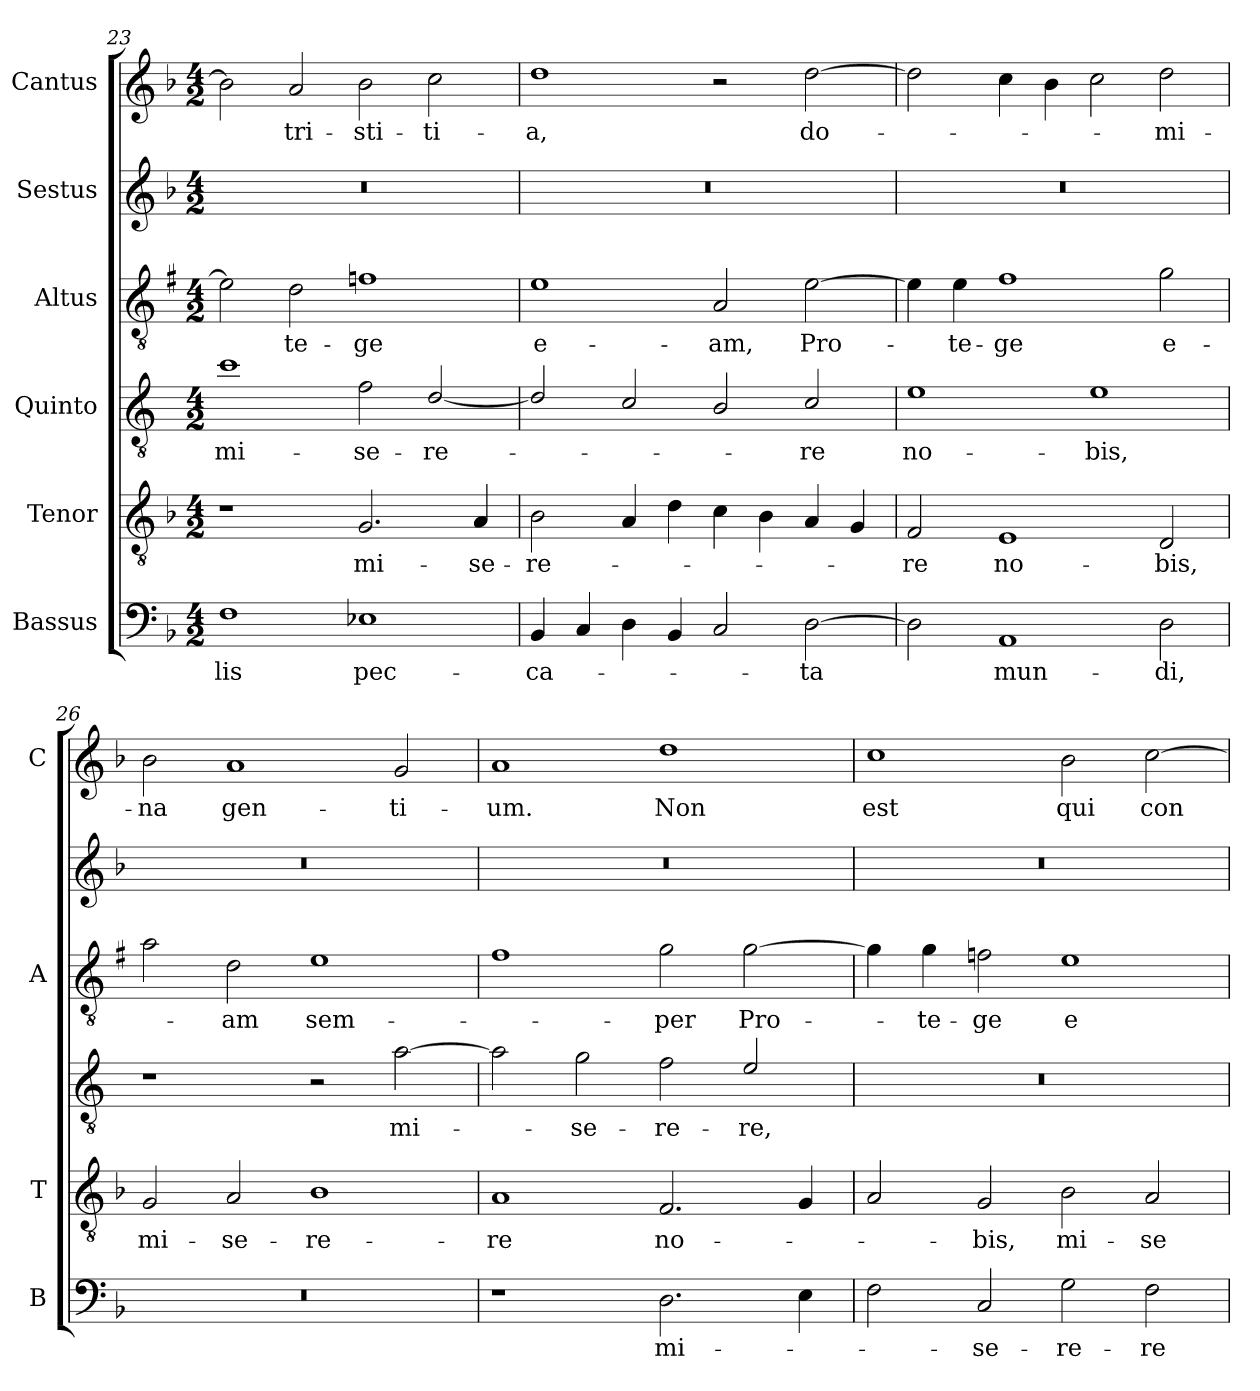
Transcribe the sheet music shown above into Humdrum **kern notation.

**kern	**text	**kern	**text	**kern	**text	**kern	**text	**kern	**kern	**text
*part6	*part6	*part5	*part5	*part4	*part4	*part3	*part3	*part2	*part1	*part1
*staff6	*staff6	*staff5	*staff5	*staff4	*staff4	*staff3	*staff3	*staff2	*staff1	*staff1
*I"Bassus	*	*I"Tenor	*	*I"Quinto	*	*I"Altus	*	*I"Sestus	*I"Cantus	*
*I'B	*	*I'T	*	*	*	*I'A	*	*	*I'C	*
*clefF4	*	*clefGv2	*	*clefGv2	*	*clefGv2	*	*clefG2	*clefG2	*
*	*	*	*	*ITrd4c7	*	*ITrd1c2	*	*	*	*
*k[b-]	*	*k[b-]	*	*k[b-]	*	*k[b-]	*	*k[b-]	*k[b-]	*
*F:	*	*F:	*	*F:	*	*F:	*	*F:	*F:	*
*M4/2	*	*M4/2	*	*M4/2	*	*M4/2	*	*M4/2	*M4/2	*
=23	=23	=23	=23	=23	=23	=23	=23	=23	=23	=23
!	!LO:LY:b	!	!	!	!LO:LY:b	!	!	!	!	!
1F	-lis	1r	.	1f	mi-	2d\]	.	0r	2b-\]	.
!	!	!	!	!	!	!	!LO:LY:b	!	!	!LO:LY:b
.	.	.	.	.	.	2c\	-te-	.	2a/	tri-
!	!LO:LY:b	!	!LO:LY:b	!	!LO:LY:b	!	!LO:LY:b	!	!	!LO:LY:b
1E-X	pec-	2.G/	mi-	2B-\	-se-	1e-X	-ge	.	2b-\	-sti-
!	!	!	!	!	!LO:LY:b	!	!	!	!	!LO:LY:b
.	.	.	.	[2G/	-re-	.	.	.	2cc\	-ti-
!	!	!	!LO:LY:b	!	!	!	!	!	!	!
.	.	4A/	-se-	.	.	.	.	.	.	.
!!LO:LB:g=z
=24	=24	=24	=24	=24	=24	=24	=24	=24	=24	=24
!	!LO:LY:b	!	!LO:LY:b	!	!	!	!LO:LY:b	!	!	!LO:LY:b
4BB-/	-ca-	2B-\	-re-	2G/]	.	1d	e-	0r	1dd	-a,
4C/	.	.	.	.	.	.	.	.	.	.
4D\	.	4A/	.	2F/	.	.	.	.	.	.
4BB-/	.	4d\	.	.	.	.	.	.	.	.
!	!	!	!	!	!	!	!LO:LY:b	!	!	!
2C/	.	4c\	.	2E/	.	2G/	-am,	.	2r	.
.	.	4B-\	.	.	.	.	.	.	.	.
!	!LO:LY:b	!	!	!	!LO:LY:b	!	!LO:LY:b	!	!	!LO:LY:b
[2D\	-ta	4A/	.	2F/	-re	[2d\	Pro-	.	[2dd\	do-
.	.	4G/	.	.	.	.	.	.	.	.
=25	=25	=25	=25	=25	=25	=25	=25	=25	=25	=25
!	!	!	!LO:LY:b	!	!LO:LY:b	!	!	!	!	!
2D\]	.	2F/	-re	1A	no-	4d\]	.	0r	2dd\]	.
!	!	!	!	!	!	!	!LO:LY:b	!	!	!
.	.	.	.	.	.	4d\	-te-	.	.	.
!	!LO:LY:b	!	!LO:LY:b	!	!	!	!LO:LY:b	!	!	!
1AA	mun-	1E	no-	.	.	1e	-ge	.	4cc\	.
.	.	.	.	.	.	.	.	.	4b-\	.
!	!	!	!	!	!LO:LY:b	!	!	!	!	!
.	.	.	.	1A	-bis,	.	.	.	2cc\	.
!	!LO:LY:b	!	!LO:LY:b	!	!	!	!LO:LY:b	!	!	!LO:LY:b
2D\	-di,	2D/	-bis,	.	.	2f\	e-	.	2dd\	-mi-
=26	=26	=26	=26	=26	=26	=26	=26	=26	=26	=26
!	!	!	!LO:LY:b	!	!	!	!	!	!	!LO:LY:b
0r	.	2G/	mi-	1r	.	2g\	.	0r	2b-\	-na
!	!	!	!LO:LY:b	!	!	!	!LO:LY:b	!	!	!LO:LY:b
.	.	2A/	-se-	.	.	2c\	-am	.	1a	gen-
!	!	!	!LO:LY:b	!	!	!	!LO:LY:b	!	!	!
.	.	1B-	-re-	2r	.	1d	sem-	.	.	.
!	!	!	!	!	!LO:LY:b	!	!	!	!	!LO:LY:b
.	.	.	.	[2d\	mi-	.	.	.	2g/	-ti-
=27	=27	=27	=27	=27	=27	=27	=27	=27	=27	=27
!	!	!	!LO:LY:b	!	!	!	!	!	!	!LO:LY:b
1r	.	1A	-re	2d\]	.	1e	.	0r	1a	-um.
!	!	!	!	!	!LO:LY:b	!	!	!	!	!
.	.	.	.	2c\	-se-	.	.	.	.	.
!	!LO:LY:b	!	!LO:LY:b	!	!LO:LY:b	!	!LO:LY:b	!	!	!LO:LY:b
2.D\	mi-	2.F/	no-	2B-\	-re-	2f\	-per	.	1dd	Non
!	!	!	!	!	!LO:LY:b	!	!LO:LY:b	!	!	!
.	.	.	.	2A/	-re,	[2f\	Pro-	.	.	.
4E\	.	4G/	.	.	.	.	.	.	.	.
=28	=28	=28	=28	=28	=28	=28	=28	=28	=28	=28
!	!	!	!	!	!	!	!	!	!	!LO:LY:b
2F\	.	2A/	.	0r	.	4f\]	.	0r	1cc	est
!	!	!	!	!	!	!	!LO:LY:b	!	!	!
.	.	.	.	.	.	4f\	-te-	.	.	.
!	!LO:LY:b	!	!LO:LY:b	!	!	!	!LO:LY:b	!	!	!
2C/	-se-	2G/	-bis,	.	.	2e-X\	-ge	.	.	.
!	!LO:LY:b	!	!LO:LY:b	!	!	!	!LO:LY:b	!	!	!LO:LY:b
2G\	-re-	2B-\	mi-	.	.	1d	e-	.	2b-\	qui
!	!LO:LY:b	!	!LO:LY:b	!	!	!	!	!	!	!LO:LY:b
2F\	-re	2A/	-se-	.	.	.	.	.	[2cc\	con-
=	=	=	=	=	=	=	=	=	=	=
*-	*-	*-	*-	*-	*-	*-	*-	*-	*-	*-
